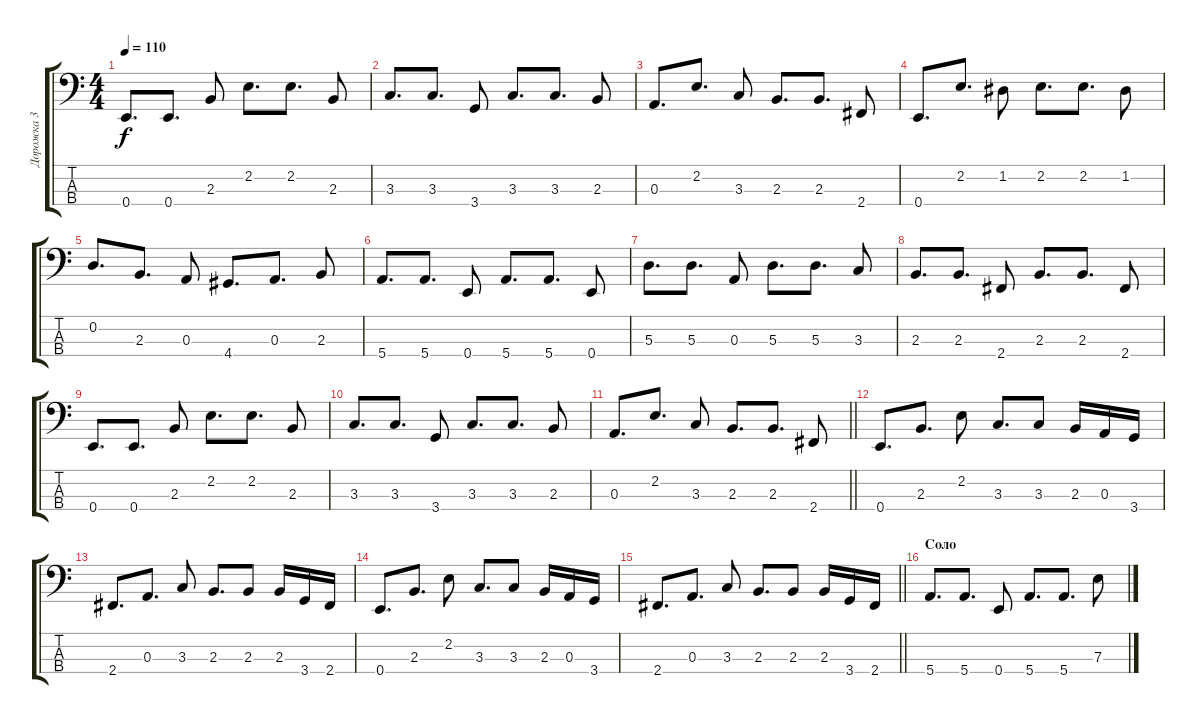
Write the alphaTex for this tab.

\track ("Дорожка 3" "Дорожка 3") {instrument electricbassfinger}
\staff {score tabs}
\tuning (G2 D2 A1 E1) {hide}
\ts (4 4)
\tempo 110
\clef f4
\ks c
0.4.8{d dy f} 0.4.8{d} 2.3.8 2.2.8{d} 2.2.8{d} 2.3.8 |
3.3.8{d} 3.3.8{d} 3.4.8 3.3.8{d} 3.3.8{d} 2.3.8 |
0.3.8{d} 2.2.8{d} 3.3.8 2.3.8{d} 2.3.8{d} 2.4.8 |
0.4.8{d} 2.2.8{d} 1.2.8 2.2.8{d} 2.2.8{d} 1.2.8 |
0.2.8{d} 2.3.8{d} 0.3.8 4.4.8{d} 0.3.8{d} 2.3.8 |
5.4.8{d} 5.4.8{d} 0.4.8 5.4.8{d} 5.4.8{d} 0.4.8 |
5.3.8{d} 5.3.8{d} 0.3.8 5.3.8{d} 5.3.8{d} 3.3.8 |
2.3.8{d} 2.3.8{d} 2.4.8 2.3.8{d} 2.3.8{d} 2.4.8 |
0.4.8{d} 0.4.8{d} 2.3.8 2.2.8{d} 2.2.8{d} 2.3.8 |
3.3.8{d} 3.3.8{d} 3.4.8 3.3.8{d} 3.3.8{d} 2.3.8 |
\barLineRight lightlight
0.3.8{d} 2.2.8{d} 3.3.8 2.3.8{d} 2.3.8{d} 2.4.8 |
0.4.8{d} 2.3.8{d} 2.2.8 3.3.8{d} 3.3.8 2.3.16 0.3.16 3.4.16 |
2.4.8{d} 0.3.8{d} 3.3.8 2.3.8{d} 2.3.8 2.3.16 3.4.16 2.4.16 |
0.4.8{d} 2.3.8{d} 2.2.8 3.3.8{d} 3.3.8 2.3.16 0.3.16 3.4.16 |
\barLineRight lightlight
2.4.8{d} 0.3.8{d} 3.3.8 2.3.8{d} 2.3.8 2.3.16 3.4.16 2.4.16 |
\section ("" "Соло")
5.4.8{d} 5.4.8{d} 0.4.8 5.4.8{d} 5.4.8{d} 7.3.8
